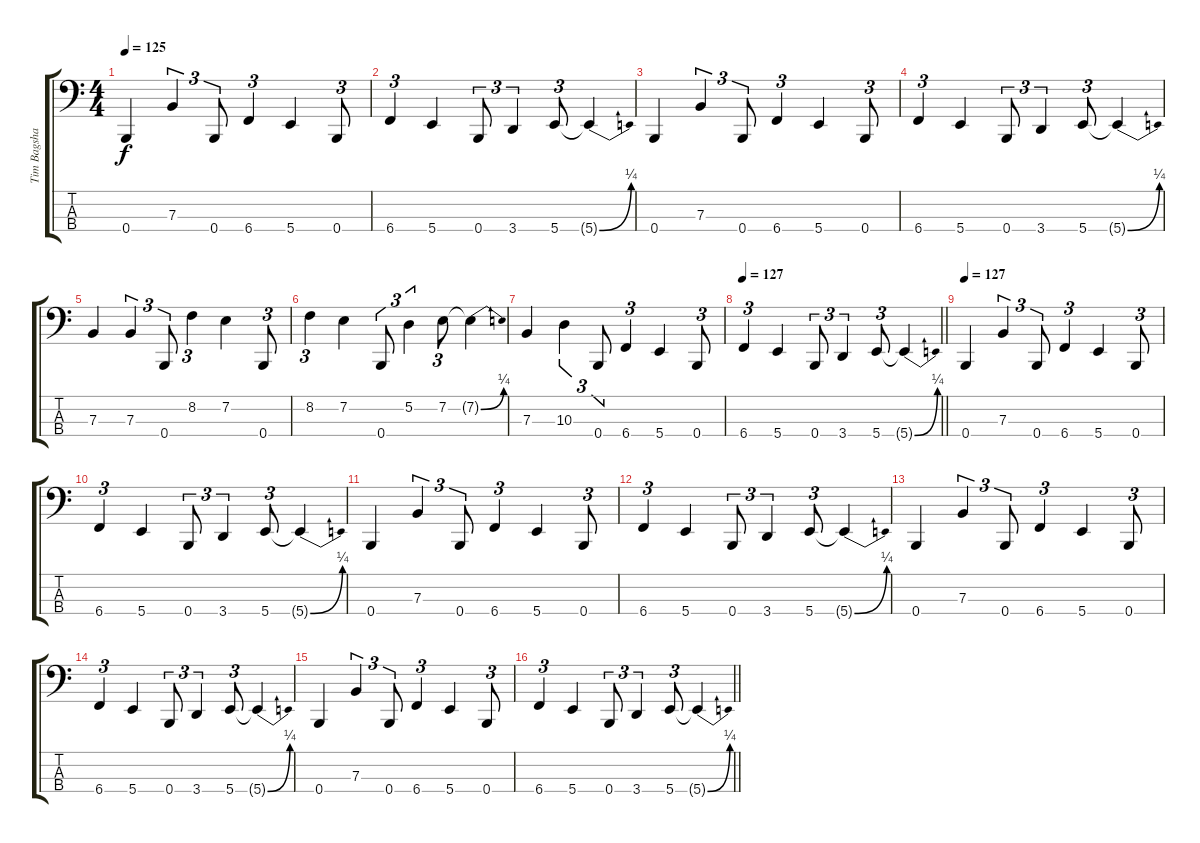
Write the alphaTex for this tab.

\track ("Tim Bagshaw" "Tim Bagsha") {instrument electricbassfinger}
\staff {score tabs}
\tuning (D2 A1 E1 B0) {hide}
\ts (4 4)
\section ("" "")
\tempo 125
\clef f4
\ks c
0.4.4{dy f} 7.3.4{tu (3 2)} 0.4.8{tu (3 2)} 6.4.4{tu (3 2)} 5.4.4 0.4.8{tu (3 2)} |
6.4.4{tu (3 2)} 5.4.4 0.4.8{tu (3 2)} 3.4.4{tu (3 2)} 5.4.8{tu (3 2)} 5.4{be (bend 0 0 60 1) t}.4 |
0.4.4 7.3.4{tu (3 2)} 0.4.8{tu (3 2)} 6.4.4{tu (3 2)} 5.4.4 0.4.8{tu (3 2)} |
6.4.4{tu (3 2)} 5.4.4 0.4.8{tu (3 2)} 3.4.4{tu (3 2)} 5.4.8{tu (3 2)} 5.4{be (bend 0 0 60 1) t}.4 |
7.3.4 7.3.4{tu (3 2)} 0.4.8{tu (3 2)} 8.2.4{tu (3 2)} 7.2.4 0.4.8{tu (3 2)} |
8.2.4{tu (3 2)} 7.2.4 0.4.8{tu (3 2)} 5.2.4{tu (3 2)} 7.2.8{tu (3 2)} 7.2{be (bend 0 0 60 1) t}.4 |
7.3.4 10.3.4{tu (3 2)} 0.4.8{tu (3 2)} 6.4.4{tu (3 2)} 5.4.4 0.4.8{tu (3 2)} |
\tempo 127
\barLineRight lightlight
6.4.4{tu (3 2)} 5.4.4 0.4.8{tu (3 2)} 3.4.4{tu (3 2)} 5.4.8{tu (3 2)} 5.4{be (bend 0 0 60 1) t}.4 |
\section ("" "")
\tempo 127
0.4.4 7.3.4{tu (3 2)} 0.4.8{tu (3 2)} 6.4.4{tu (3 2)} 5.4.4 0.4.8{tu (3 2)} |
6.4.4{tu (3 2)} 5.4.4 0.4.8{tu (3 2)} 3.4.4{tu (3 2)} 5.4.8{tu (3 2)} 5.4{be (bend 0 0 60 1) t}.4 |
0.4.4 7.3.4{tu (3 2)} 0.4.8{tu (3 2)} 6.4.4{tu (3 2)} 5.4.4 0.4.8{tu (3 2)} |
6.4.4{tu (3 2)} 5.4.4 0.4.8{tu (3 2)} 3.4.4{tu (3 2)} 5.4.8{tu (3 2)} 5.4{be (bend 0 0 60 1) t}.4 |
0.4.4 7.3.4{tu (3 2)} 0.4.8{tu (3 2)} 6.4.4{tu (3 2)} 5.4.4 0.4.8{tu (3 2)} |
6.4.4{tu (3 2)} 5.4.4 0.4.8{tu (3 2)} 3.4.4{tu (3 2)} 5.4.8{tu (3 2)} 5.4{be (bend 0 0 60 1) t}.4 |
0.4.4 7.3.4{tu (3 2)} 0.4.8{tu (3 2)} 6.4.4{tu (3 2)} 5.4.4 0.4.8{tu (3 2)} |
\barLineRight lightlight
6.4.4{tu (3 2)} 5.4.4 0.4.8{tu (3 2)} 3.4.4{tu (3 2)} 5.4.8{tu (3 2)} 5.4{be (bend 0 0 60 1) t}.4
